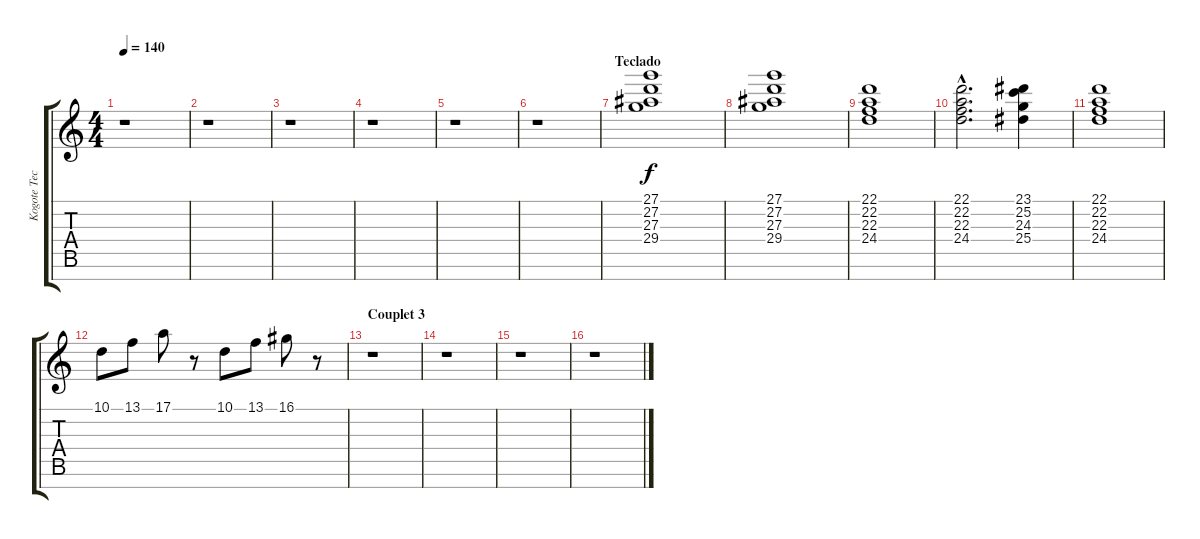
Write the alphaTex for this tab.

\track ("Kogote Teclado 2" "Kogote Tec") {instrument accordion}
\staff {score tabs}
\tuning (E4 B3 G3 D3 A2 E2 B1) {hide}
\ts (4 4)
\tempo 140
\clef g2
\ks c
r.1{dy f} |
r.1 |
r.1 |
r.1 |
r.1 |
r.1 |
\section ("" "Teclado")
(27.1 27.2 27.3 29.4).1{volume 9 instrument choiraahs} |
(27.1 27.2 27.3 29.4).1 |
(22.1 22.2 22.3 24.4).1 |
(22.1{hac} 22.2{hac} 22.3{hac} 24.4{hac}).2{d} (23.1 25.2 24.3 25.4).4 |
(22.1 22.2 22.3 24.4).1 |
10.1.8{volume 15 instrument pad2warm} 13.1.8 17.1.8 r.8 10.1.8 13.1.8 16.1.8 r.8 |
\section ("" "Couplet 3")
r.1 |
r.1 |
r.1 |
r.1
